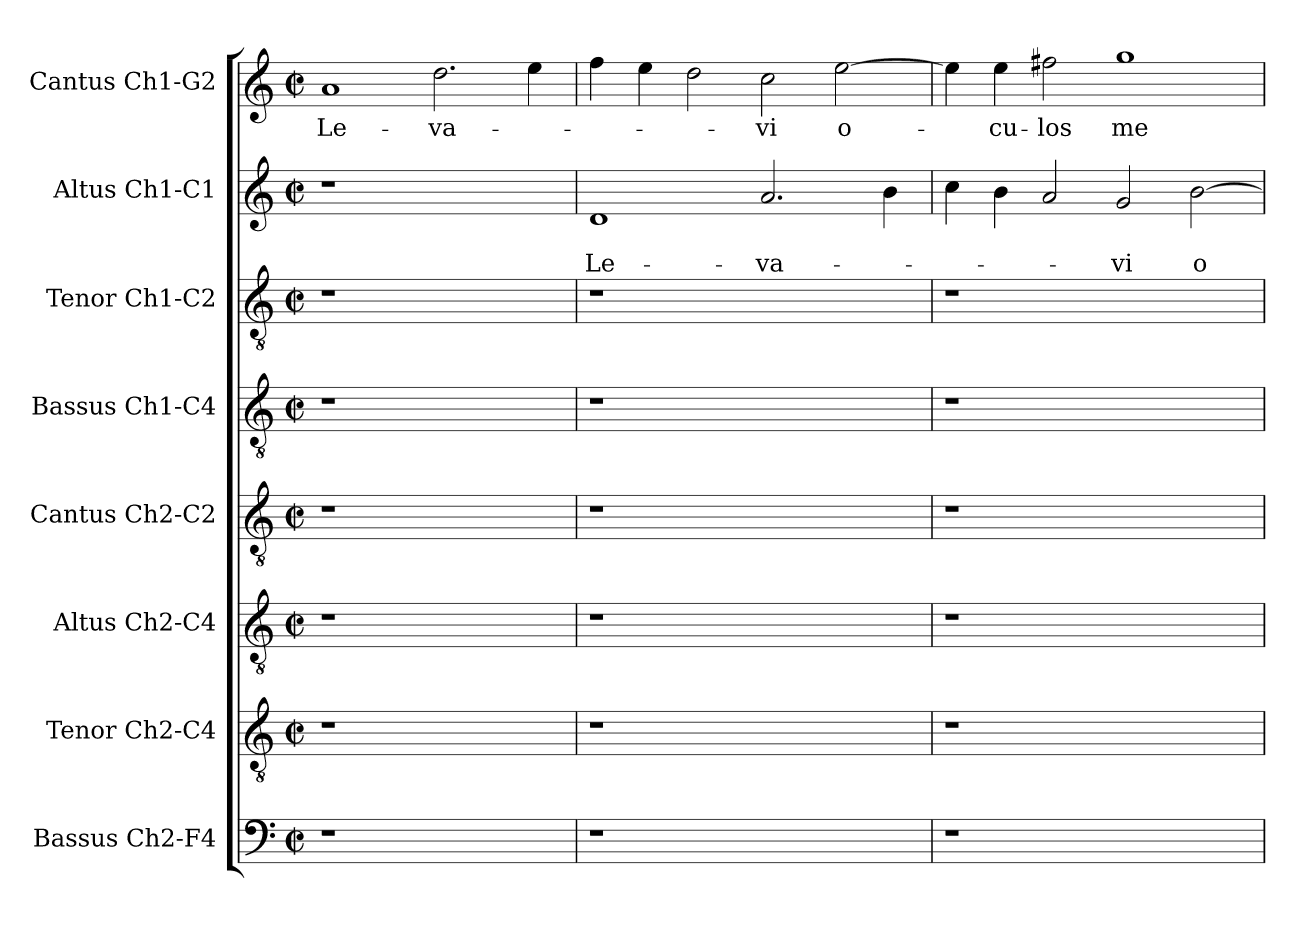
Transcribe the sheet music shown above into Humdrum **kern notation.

**kern	**kern	**kern	**kern	**kern	**kern	**kern	**text	**text	**kern	**text
*part8	*part7	*part6	*part5	*part4	*part3	*part2	*part2	*part2	*part1	*part1
*staff8	*staff7	*staff6	*staff5	*staff4	*staff3	*staff2	*staff2	*staff2	*staff1	*staff1
*I"Bassus Ch2-F4	*I"Tenor Ch2-C4	*I"Altus Ch2-C4	*I"Cantus Ch2-C2	*I"Bassus Ch1-C4	*I"Tenor Ch1-C2	*I"Altus Ch1-C1	*	*	*I"Cantus Ch1-G2	*
*I'B2	*I'T2	*I'A2	*I'C2	*I'B	*I'T	*I'A	*	*	*I'C	*
*clefF4	*clefGv2	*clefGv2	*clefGv2	*clefGv2	*clefGv2	*clefG2	*	*	*clefG2	*
*k[]	*k[]	*k[]	*k[]	*k[]	*k[]	*k[]	*	*	*k[]	*
*C:	*C:	*C:	*C:	*C:	*C:	*C:	*	*	*C:	*
*M2/2	*M2/2	*M2/2	*M2/2	*M2/2	*M2/2	*M2/2	*	*	*M2/2	*
*met(c|)	*met(c|)	*met(c|)	*met(c|)	*met(c|)	*met(c|)	*met(c|)	*	*	*met(c|)	*
=1	=1	=1	=1	=1	=1	=1	=1	=1	=1	=1
!	!	!	!	!	!	!	!	!	!	!LO:LY:b
1r	1r	1r	1r	1r	1r	1r	.	.	1a	Le-
!	!	!	!	!	!	!	!	!	!	!LO:LY:b
1ryy	1ryy	1ryy	1ryy	1ryy	1ryy	1ryy	.	.	2.dd\	-va-
.	.	.	.	.	.	.	.	.	4ee\	.
=2	=2	=2	=2	=2	=2	=2	=2	=2	=2	=2
!	!	!	!	!	!	!	!	!LO:LY:b	!	!
1r	1r	1r	1r	1r	1r	1d	.	Le-	4ff\	.
.	.	.	.	.	.	.	.	.	4ee\	.
.	.	.	.	.	.	.	.	.	2dd\	.
!	!	!	!	!	!	!	!	!LO:LY:b	!	!LO:LY:b
1ryy	1ryy	1ryy	1ryy	1ryy	1ryy	2.a/	.	-va-	2cc\	-vi
!	!	!	!	!	!	!	!	!	!	!LO:LY:b
.	.	.	.	.	.	.	.	.	[2ee\	o-
.	.	.	.	.	.	4b\	.	.	.	.
=3	=3	=3	=3	=3	=3	=3	=3	=3	=3	=3
1r	1r	1r	1r	1r	1r	4cc\	.	.	4ee\]	.
!	!	!	!	!	!	!	!	!	!	!LO:LY:b
.	.	.	.	.	.	4b\	.	.	4ee\	-cu-
!	!	!	!	!	!	!	!	!	!	!LO:LY:b
.	.	.	.	.	.	2a/	.	.	2ff#X\	-los
!	!	!	!	!	!	!	!	!LO:LY:b	!	!LO:LY:b
1ryy	1ryy	1ryy	1ryy	1ryy	1ryy	2g/	.	-vi	1gg	me-
!	!	!	!	!	!	!	!	!LO:LY:b	!	!
.	.	.	.	.	.	[2b\	.	o-	.	.
=	=	=	=	=	=	=	=	=	=	=
*-	*-	*-	*-	*-	*-	*-	*-	*-	*-	*-
